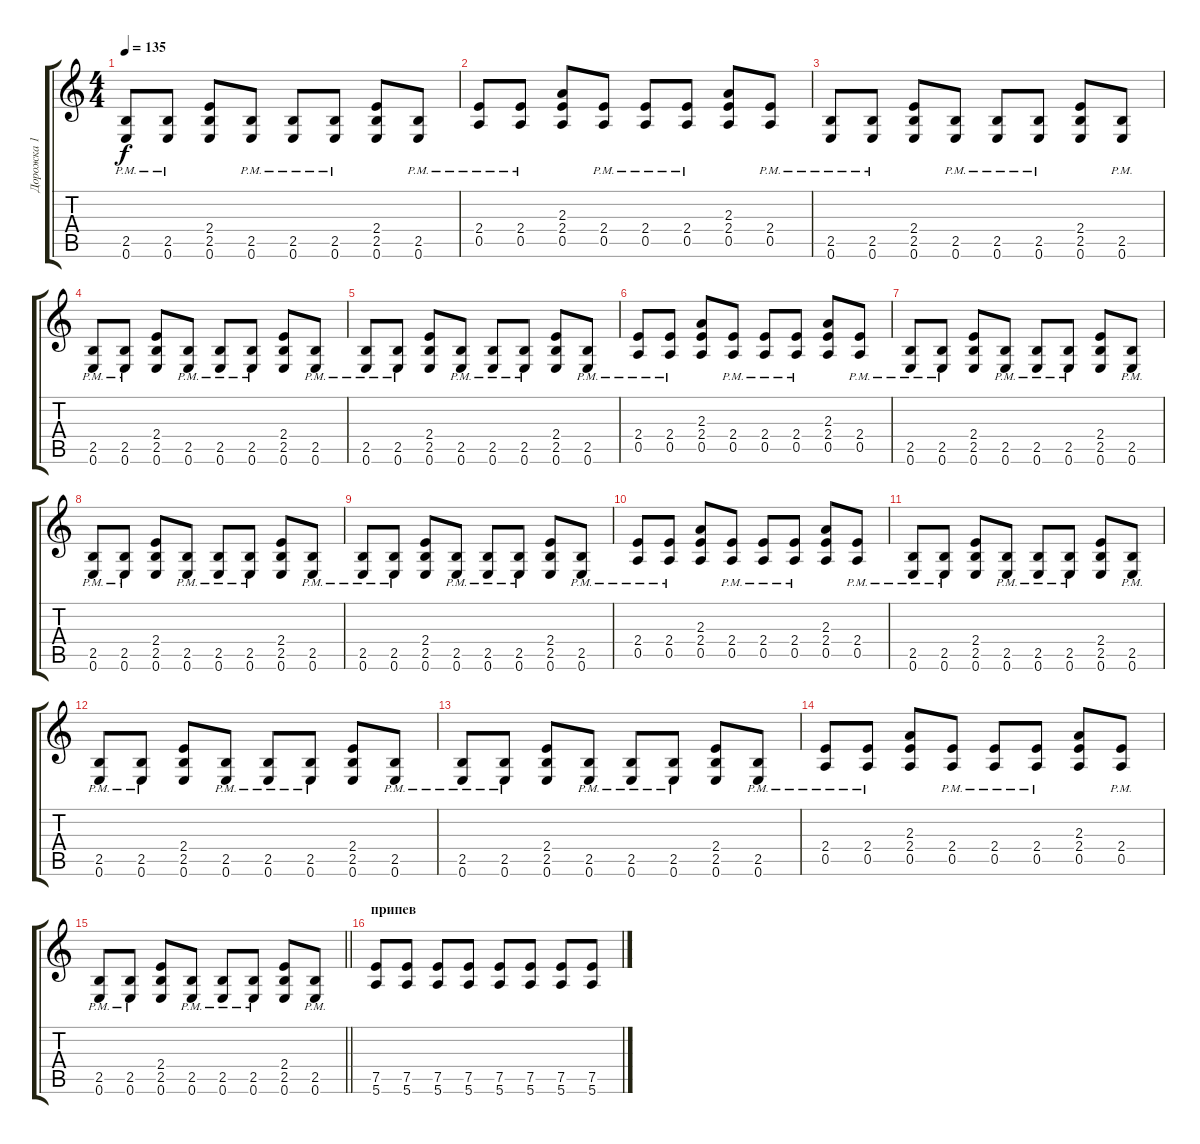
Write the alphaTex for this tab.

\track ("Дорожка 1" "Дорожка 1") {instrument distortionguitar}
\staff {score tabs}
\tuning (E4 B3 G3 D3 A2 E2) {hide}
\ts (4 4)
\tempo 135
\clef g2
\ks c
(2.5{pm} 0.6{pm}).8{dy f} (2.5{pm} 0.6{pm}).8 (2.4 2.5 0.6).8 (2.5{pm} 0.6{pm}).8 (2.5{pm} 0.6{pm}).8 (2.5{pm} 0.6{pm}).8 (2.4 2.5 0.6).8 (2.5{pm} 0.6{pm}).8 |
(2.4{pm} 0.5{pm}).8 (2.4{pm} 0.5{pm}).8 (2.3 2.4 0.5).8 (2.4{pm} 0.5{pm}).8 (2.4{pm} 0.5{pm}).8 (2.4{pm} 0.5{pm}).8 (2.3 2.4 0.5).8 (2.4{pm} 0.5{pm}).8 |
(2.5{pm} 0.6{pm}).8 (2.5{pm} 0.6{pm}).8 (2.4 2.5 0.6).8 (2.5{pm} 0.6{pm}).8 (2.5{pm} 0.6{pm}).8 (2.5{pm} 0.6{pm}).8 (2.4 2.5 0.6).8 (2.5{pm} 0.6{pm}).8 |
(2.5{pm} 0.6{pm}).8 (2.5{pm} 0.6{pm}).8 (2.4 2.5 0.6).8 (2.5{pm} 0.6{pm}).8 (2.5{pm} 0.6{pm}).8 (2.5{pm} 0.6{pm}).8 (2.4 2.5 0.6).8 (2.5{pm} 0.6{pm}).8 |
(2.5{pm} 0.6{pm}).8 (2.5{pm} 0.6{pm}).8 (2.4 2.5 0.6).8 (2.5{pm} 0.6{pm}).8 (2.5{pm} 0.6{pm}).8 (2.5{pm} 0.6{pm}).8 (2.4 2.5 0.6).8 (2.5{pm} 0.6{pm}).8 |
(2.4{pm} 0.5{pm}).8 (2.4{pm} 0.5{pm}).8 (2.3 2.4 0.5).8 (2.4{pm} 0.5{pm}).8 (2.4{pm} 0.5{pm}).8 (2.4{pm} 0.5{pm}).8 (2.3 2.4 0.5).8 (2.4{pm} 0.5{pm}).8 |
(2.5{pm} 0.6{pm}).8 (2.5{pm} 0.6{pm}).8 (2.4 2.5 0.6).8 (2.5{pm} 0.6{pm}).8 (2.5{pm} 0.6{pm}).8 (2.5{pm} 0.6{pm}).8 (2.4 2.5 0.6).8 (2.5{pm} 0.6{pm}).8 |
(2.5{pm} 0.6{pm}).8 (2.5{pm} 0.6{pm}).8 (2.4 2.5 0.6).8 (2.5{pm} 0.6{pm}).8 (2.5{pm} 0.6{pm}).8 (2.5{pm} 0.6{pm}).8 (2.4 2.5 0.6).8 (2.5{pm} 0.6{pm}).8 |
(2.5{pm} 0.6{pm}).8 (2.5{pm} 0.6{pm}).8 (2.4 2.5 0.6).8 (2.5{pm} 0.6{pm}).8 (2.5{pm} 0.6{pm}).8 (2.5{pm} 0.6{pm}).8 (2.4 2.5 0.6).8 (2.5{pm} 0.6{pm}).8 |
(2.4{pm} 0.5{pm}).8 (2.4{pm} 0.5{pm}).8 (2.3 2.4 0.5).8 (2.4{pm} 0.5{pm}).8 (2.4{pm} 0.5{pm}).8 (2.4{pm} 0.5{pm}).8 (2.3 2.4 0.5).8 (2.4{pm} 0.5{pm}).8 |
(2.5{pm} 0.6{pm}).8 (2.5{pm} 0.6{pm}).8 (2.4 2.5 0.6).8 (2.5{pm} 0.6{pm}).8 (2.5{pm} 0.6{pm}).8 (2.5{pm} 0.6{pm}).8 (2.4 2.5 0.6).8 (2.5{pm} 0.6{pm}).8 |
(2.5{pm} 0.6{pm}).8 (2.5{pm} 0.6{pm}).8 (2.4 2.5 0.6).8 (2.5{pm} 0.6{pm}).8 (2.5{pm} 0.6{pm}).8 (2.5{pm} 0.6{pm}).8 (2.4 2.5 0.6).8 (2.5{pm} 0.6{pm}).8 |
(2.5{pm} 0.6{pm}).8 (2.5{pm} 0.6{pm}).8 (2.4 2.5 0.6).8 (2.5{pm} 0.6{pm}).8 (2.5{pm} 0.6{pm}).8 (2.5{pm} 0.6{pm}).8 (2.4 2.5 0.6).8 (2.5{pm} 0.6{pm}).8 |
(2.4{pm} 0.5{pm}).8 (2.4{pm} 0.5{pm}).8 (2.3 2.4 0.5).8 (2.4{pm} 0.5{pm}).8 (2.4{pm} 0.5{pm}).8 (2.4{pm} 0.5{pm}).8 (2.3 2.4 0.5).8 (2.4{pm} 0.5{pm}).8 |
\barLineRight lightlight
(2.5{pm} 0.6{pm}).8 (2.5{pm} 0.6{pm}).8 (2.4 2.5 0.6).8 (2.5{pm} 0.6{pm}).8 (2.5{pm} 0.6{pm}).8 (2.5{pm} 0.6{pm}).8 (2.4 2.5 0.6).8 (2.5{pm} 0.6{pm}).8 |
\section ("" "припев")
(7.5 5.6).8 (7.5 5.6).8 (7.5 5.6).8 (7.5 5.6).8 (7.5 5.6).8 (7.5 5.6).8 (7.5 5.6).8 (7.5 5.6).8
